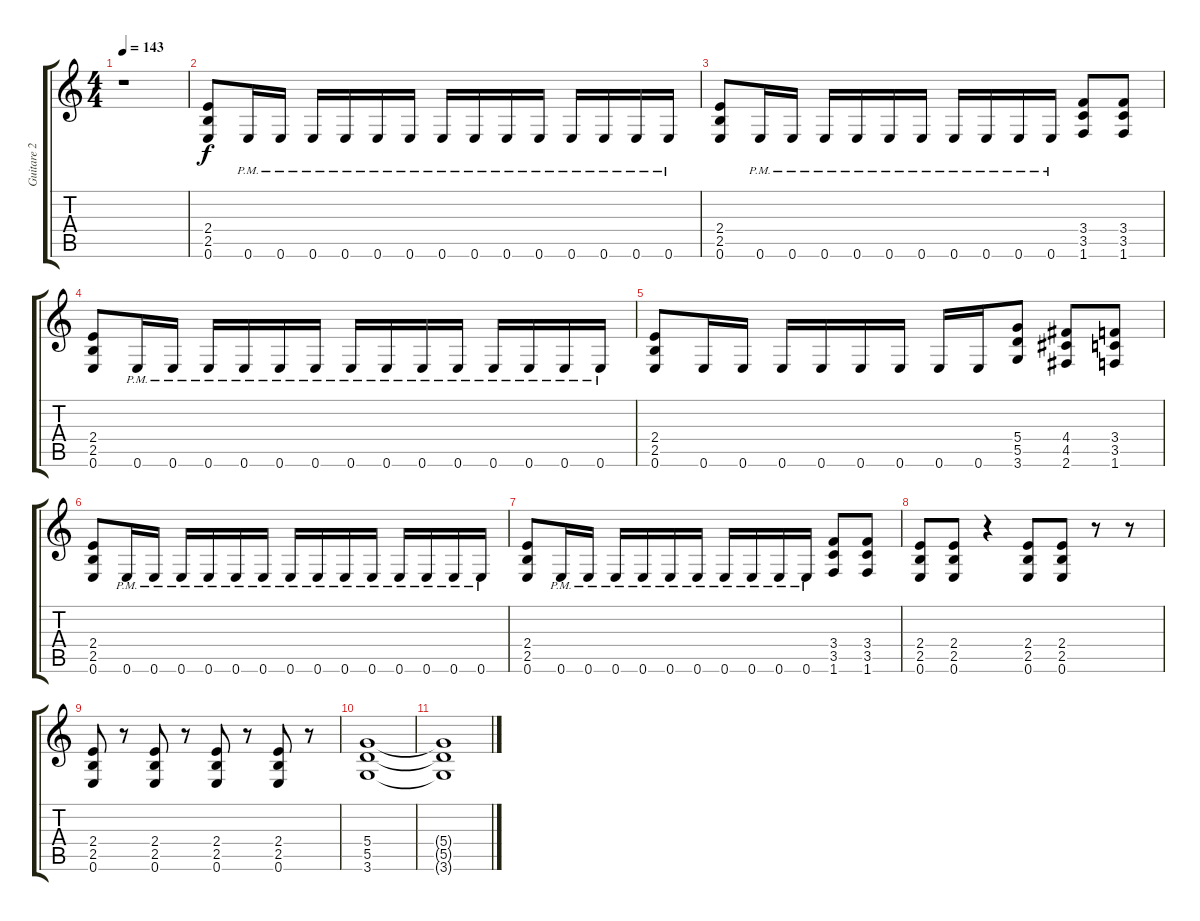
\track ("Guitare 2" "Guitare 2") {instrument distortionguitar}
\staff {score tabs}
\tuning (E4 B3 G3 D3 A2 E2) {hide}
\ts (4 4)
\tempo 143
\clef g2
\ks c
r.1{dy f} |
(2.4 2.5 0.6).8 0.6{pm}.16 0.6{pm}.16 0.6{pm}.16 0.6{pm}.16 0.6{pm}.16 0.6{pm}.16 0.6{pm}.16 0.6{pm}.16 0.6{pm}.16 0.6{pm}.16 0.6{pm}.16 0.6{pm}.16 0.6{pm}.16 0.6{pm}.16 |
(2.4 2.5 0.6).8 0.6{pm}.16 0.6{pm}.16 0.6{pm}.16 0.6{pm}.16 0.6{pm}.16 0.6{pm}.16 0.6{pm}.16 0.6{pm}.16 0.6{pm}.16 0.6{pm}.16 (3.4 3.5 1.6).8 (3.4 3.5 1.6).8 |
(2.4 2.5 0.6).8 0.6{pm}.16 0.6{pm}.16 0.6{pm}.16 0.6{pm}.16 0.6{pm}.16 0.6{pm}.16 0.6{pm}.16 0.6{pm}.16 0.6{pm}.16 0.6{pm}.16 0.6{pm}.16 0.6{pm}.16 0.6{pm}.16 0.6{pm}.16 |
(2.4 2.5 0.6).8 0.6.16 0.6.16 0.6.16 0.6.16 0.6.16 0.6.16 0.6.16 0.6.16 (5.4 5.5 3.6).8 (4.4 4.5 2.6).8 (3.4 3.5 1.6).8 |
(2.4 2.5 0.6).8 0.6{pm}.16 0.6{pm}.16 0.6{pm}.16 0.6{pm}.16 0.6{pm}.16 0.6{pm}.16 0.6{pm}.16 0.6{pm}.16 0.6{pm}.16 0.6{pm}.16 0.6{pm}.16 0.6{pm}.16 0.6{pm}.16 0.6{pm}.16 |
(2.4 2.5 0.6).8 0.6{pm}.16 0.6{pm}.16 0.6{pm}.16 0.6{pm}.16 0.6{pm}.16 0.6{pm}.16 0.6{pm}.16 0.6{pm}.16 0.6{pm}.16 0.6{pm}.16 (3.4 3.5 1.6).8 (3.4 3.5 1.6).8 |
(2.4 2.5 0.6).8 (2.4 2.5 0.6).8 r.4 (2.4 2.5 0.6).8 (2.4 2.5 0.6).8 r.8 r.8 |
(2.4 2.5 0.6).8 r.8 (2.4 2.5 0.6).8 r.8 (2.4 2.5 0.6).8 r.8 (2.4 2.5 0.6).8 r.8 |
(5.4 5.5 3.6).1 |
(5.4{t} 5.5{t} 3.6{t}).1
